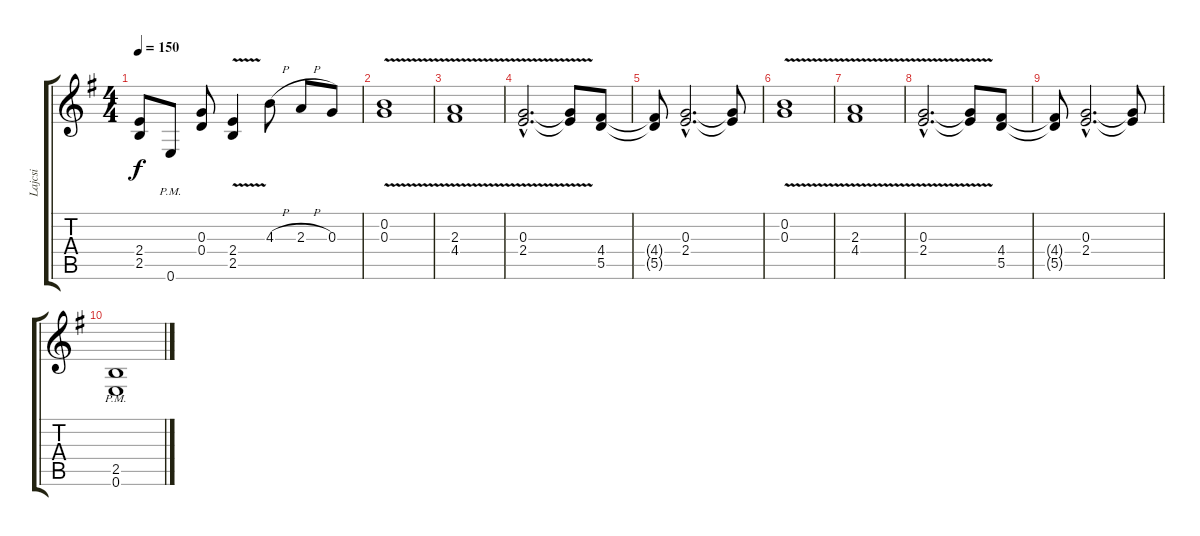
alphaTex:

\track ("Lajcsi" "Lajcsi") {instrument distortionguitar}
\staff {score tabs}
\tuning (E4 B3 G3 D3 A2 E2) {hide}
\ts (4 4)
\tempo 150
\clef g2
\ks eminor
(2.4 2.5).8{dy f} 0.6{pm}.8 (0.3 0.4).8 (2.4{v} 2.5{v}).4 4.3{h}.8 2.3{h}.8 0.3.8 |
(0.2{v} 0.3{v}).1 |
(2.3{v} 4.4{v}).1 |
(0.3{v hac} 2.4{v hac}).2{d} (0.3{t} 2.4{t}).8 (4.4 5.5).8 |
(4.4{t} 5.5{t}).8 (0.3{hac} 2.4{hac}).2{d} (0.3{t} 2.4{t}).8 |
(0.2{v} 0.3{v}).1 |
(2.3{v} 4.4{v}).1 |
(0.3{v hac} 2.4{v hac}).2{d} (0.3{t} 2.4{t}).8 (4.4 5.5).8 |
(4.4{t} 5.5{t}).8 (0.3{hac} 2.4{hac}).2{d} (0.3{t} 2.4{t}).8 |
(2.5{pm} 0.6{pm}).1
